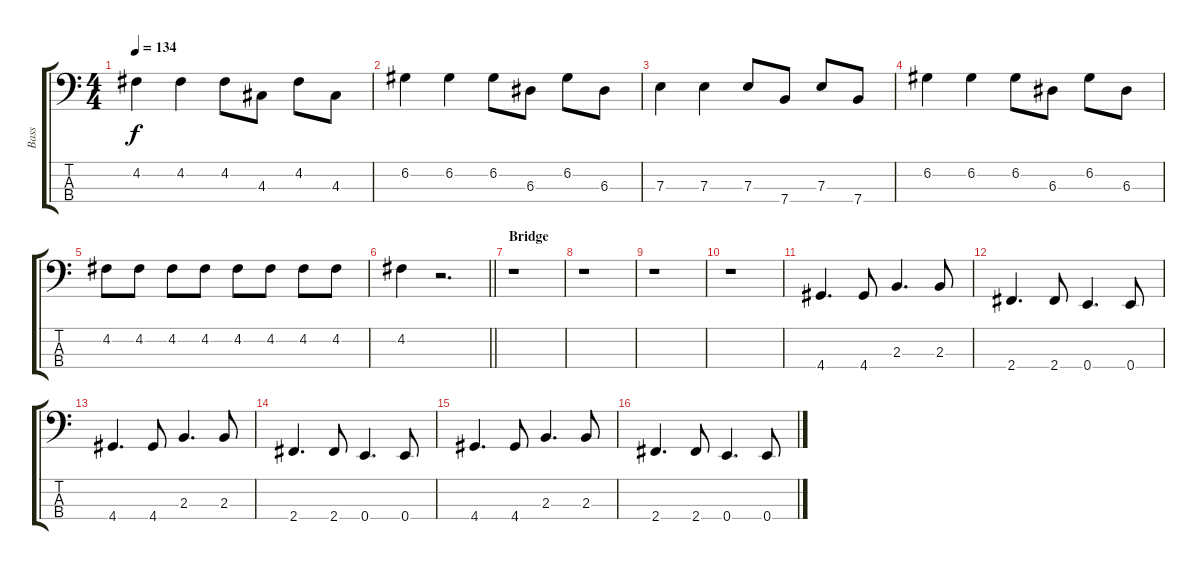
\track ("Bass" "Bass") {instrument electricbassfinger}
\staff {score tabs}
\tuning (G2 D2 A1 E1) {hide}
\ts (4 4)
\tempo 134
\clef f4
\ks c
4.2.4{dy f} 4.2.4 4.2.8 4.3.8 4.2.8 4.3.8 |
6.2.4 6.2.4 6.2.8 6.3.8 6.2.8 6.3.8 |
7.3.4 7.3.4 7.3.8 7.4.8 7.3.8 7.4.8 |
6.2.4 6.2.4 6.2.8 6.3.8 6.2.8 6.3.8 |
4.2.8 4.2.8 4.2.8 4.2.8 4.2.8 4.2.8 4.2.8 4.2.8 |
\barLineRight lightlight
4.2.4 r.2{d} |
\section ("" "Bridge")
r.1 |
r.1 |
r.1 |
r.1 |
4.4.4{d} 4.4.8 2.3.4{d} 2.3.8 |
2.4.4{d} 2.4.8 0.4.4{d} 0.4.8 |
4.4.4{d} 4.4.8 2.3.4{d} 2.3.8 |
2.4.4{d} 2.4.8 0.4.4{d} 0.4.8 |
4.4.4{d} 4.4.8 2.3.4{d} 2.3.8 |
2.4.4{d} 2.4.8 0.4.4{d} 0.4.8
